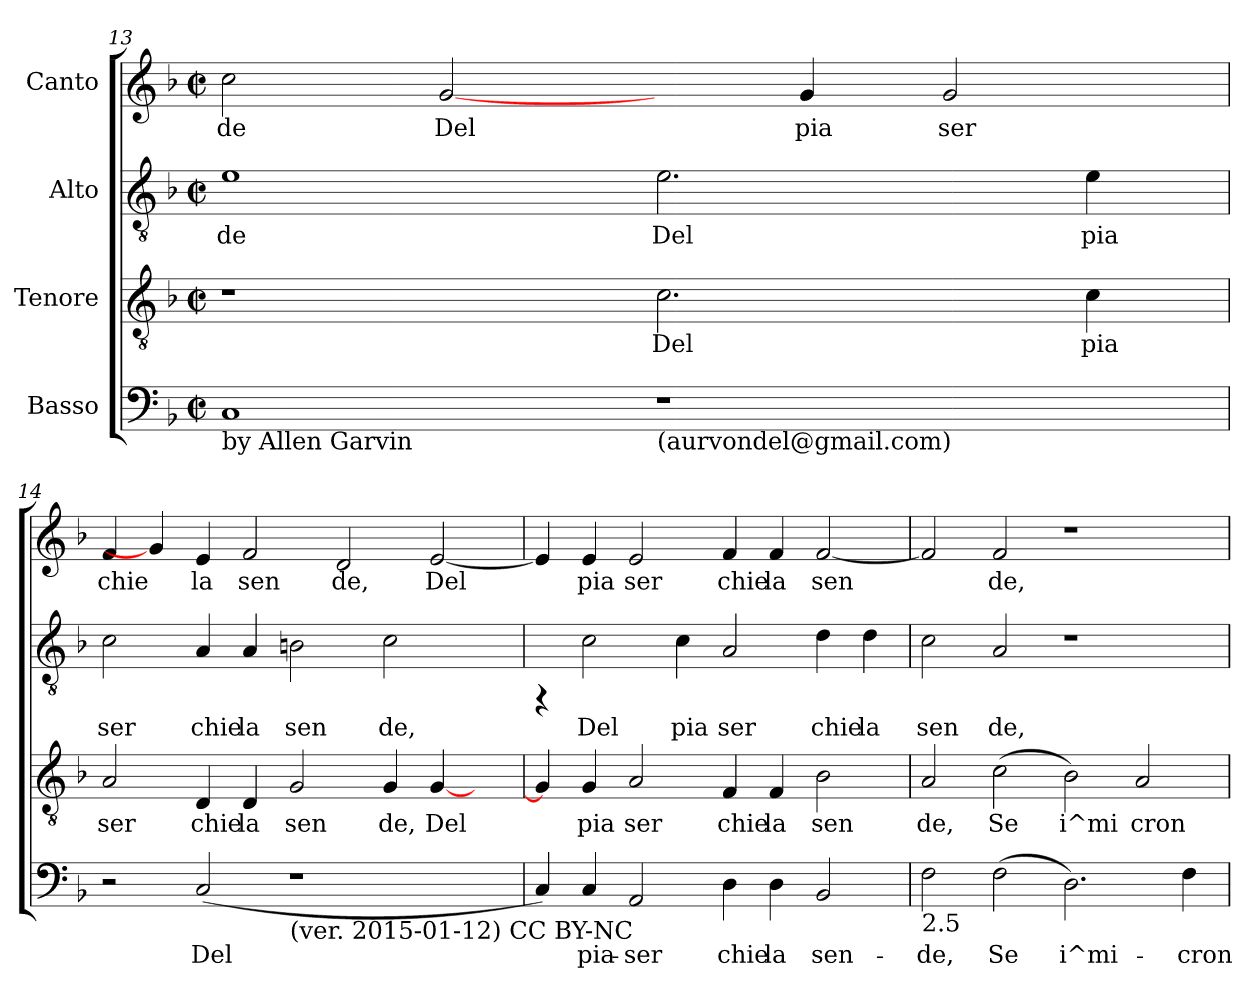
**kern	**text	**kern	**text	**kern	**text	**kern	**text
*part4	*part4	*part3	*part3	*part2	*part2	*part1	*part1
*staff4	*staff4	*staff3	*staff3	*staff2	*staff2	*staff1	*staff1
*I"Basso	*	*I"Tenore	*	*I"Alto	*	*I"Canto	*
*clefF4	*	*clefGv2	*	*clefGv2	*	*clefG2	*
*k[b-]	*	*k[b-]	*	*k[b-]	*	*k[b-]	*
*F:	*	*F:	*	*F:	*	*F:	*
*M2/2	*	*M2/2	*	*M2/2	*	*M2/2	*
*met(c|)	*	*met(c|)	*	*met(c|)	*	*met(c|)	*
=13	=13	=13	=13	=13	=13	=13	=13
!LO:TX:b:t=by Allen Garvin	!	!	!	!	!	!	!
!	!	!	!	!	!LO:LY:b:cj	!	!LO:LY:b:cj
1C	.	1r	.	1e	de	2cc\	de
!	!	!	!	!	!	!	!LO:LY:b:cj
.	.	.	.	.	.	[2g/	Del
!LO:TX:b:t=(aurvondel@gmail.com)	!	!	!	!	!	!	!
!	!	!	!LO:LY:b:cj	!	!LO:LY:b:cj	!	!
1r	.	2.c\	Del	2.e\	Del	4ryy	.
!	!	!	!	!	!	!	!LO:LY:b:cj
.	.	.	.	.	.	4g/	pia
!	!	!	!	!	!	!	!LO:LY:b:cj
.	.	.	.	.	.	2g/	ser
!	!	!	!LO:LY:b:cj	!	!LO:LY:b:cj	!	!
.	.	4c\	pia	4e\	pia	.	.
=14	=14	=14	=14	=14	=14	=14	=14
!	!	!	!LO:LY:b:cj	!	!LO:LY:b:cj	!	!LO:LY:b:cj
2r	.	2A/	ser	2c\	ser	4f/	chie
.	.	.	.	.	.	4g/]	.
!	!LO:LY:b:cj	!	!LO:LY:b:cj	!	!LO:LY:b:cj	!	!LO:LY:b:cj
(<2C/	-Del	4D/	chie	4A/	chie	4e/	la
!	!	!	!LO:LY:b:cj	!	!LO:LY:b:cj	!	!LO:LY:b:cj
.	.	4D/	la	4A/	la	2f/	sen
!LO:TX:b:t=(ver. 2015-01-12) CC BY-NC	!	!	!	!	!	!	!
!	!	!	!LO:LY:b:cj	!	!LO:LY:b:cj	!	!
1r	.	2G/	sen	2Bn\	sen	.	.
!	!	!	!	!	!	!	!LO:LY:b:cj
.	.	.	.	.	.	2d/	de,
!	!	!	!LO:LY:b:cj	!	!LO:LY:b:cj	!	!
.	.	4G/	de,	2c\	de,	.	.
!	!	!	!LO:LY:b:cj	!	!	!	!LO:LY:b:cj
.	.	[<4G/	Del	.	.	[<2e/	Del
4ryy	.	4ryy	.	4ryy	.	.	.
=15	=15	=15	=15	=15	=15	=15	=15
!	!LO:LY:b:cj	!	!LO:LY:b:cj	!	!	!	!LO:LY:b:cj
4C/)	.	4G/]	.	4rFF	.	4e/]	.
!	!LO:LY:b:cj	!	!LO:LY:b:cj	!	!LO:LY:b:cj	!	!LO:LY:b:cj
4C/	pia-	4G/	pia	2c\	Del	4e/	pia
!	!LO:LY:b:cj	!	!LO:LY:b:cj	!	!	!	!LO:LY:b:cj
2AA/	-ser	2A/	ser	.	.	2e/	ser
!	!	!	!	!	!LO:LY:b:cj	!	!
.	.	.	.	4c\	pia	.	.
!	!LO:LY:b:cj	!	!LO:LY:b:cj	!	!LO:LY:b:cj	!	!LO:LY:b:cj
4D\	chie	4F/	chie	2A/	ser	4f/	chie
!	!LO:LY:b:cj	!	!LO:LY:b:cj	!	!	!	!LO:LY:b:cj
4D\	la	4F/	la	.	.	4f/	la
!	!LO:LY:b:cj	!	!LO:LY:b:cj	!	!LO:LY:b:cj	!	!LO:LY:b:cj
2BB-/	sen-	2B-\	sen	4d\	chie	[>2f/	sen
!	!	!	!	!	!LO:LY:b:cj	!	!
.	.	.	.	4d\	la	.	.
!!LO:PB:g=z
=16	=16	=16	=16	=16	=16	=16	=16
!LO:TX:b:t=2.5	!	!	!	!	!	!	!
!	!LO:LY:b:cj	!	!LO:LY:b:cj	!	!LO:LY:b:cj	!	!LO:LY:a:cj
2F\	-de,	2A/	de,	2c\	sen	2f/]	.
!	!LO:LY:b:cj	!	!LO:LY:b:cj	!	!LO:LY:b:cj	!	!LO:LY:a:cj
(<2F\	Se	(<2c\	Se	2A/	de,	2f/	de,
!	!LO:LY:b:cj	!	!LO:LY:b:cj	!	!	!	!
2.D\)	i^mi-	2B-\)	i^mi	1r	.	1r	.
!	!	!	!LO:LY:b:cj	!	!	!	!
.	.	2A/	cron	.	.	.	.
!	!LO:LY:b:cj	!	!	!	!	!	!
4F\	-cron	.	.	.	.	.	.
=	=	=	=	=	=	=	=
*-	*-	*-	*-	*-	*-	*-	*-
